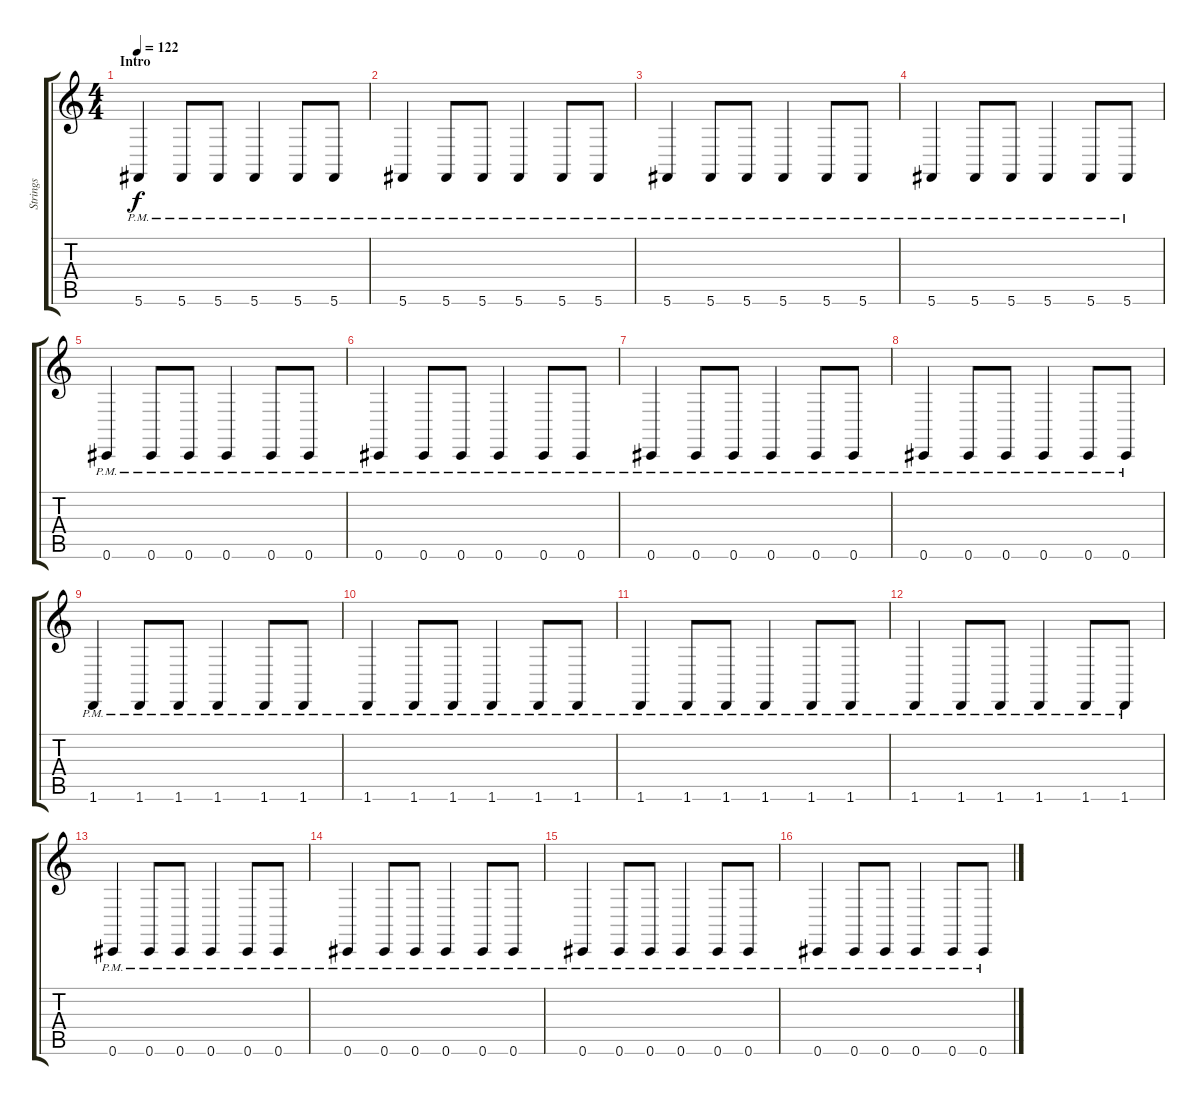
\track ("Strings" "Strings") {instrument stringensemble1}
\staff {score tabs}
\tuning (Db4 Ab3 E3 B2 Gb2 Db2) {hide}
\ts (4 4)
\section ("" "Intro")
\tempo 122
\clef g2
\ks c
5.6{pm}.4{dy f volume 13 balance 16 instrument distortionguitar} 5.6{pm}.8 5.6{pm}.8 5.6{pm}.4 5.6{pm}.8 5.6{pm}.8 |
5.6{pm}.4{volume 15 balance 16} 5.6{pm}.8 5.6{pm}.8 5.6{pm}.4 5.6{pm}.8 5.6{pm}.8 |
5.6{pm}.4{volume 15 balance 16} 5.6{pm}.8 5.6{pm}.8 5.6{pm}.4 5.6{pm}.8 5.6{pm}.8 |
5.6{pm}.4{volume 15 balance 16} 5.6{pm}.8 5.6{pm}.8 5.6{pm}.4 5.6{pm}.8 5.6{pm}.8 |
0.6{pm}.4{volume 13 balance 16} 0.6{pm}.8 0.6{pm}.8 0.6{pm}.4 0.6{pm}.8 0.6{pm}.8 |
0.6{pm}.4{volume 13 balance 16} 0.6{pm}.8 0.6{pm}.8 0.6{pm}.4 0.6{pm}.8 0.6{pm}.8 |
0.6{pm}.4{volume 13 balance 16} 0.6{pm}.8 0.6{pm}.8 0.6{pm}.4 0.6{pm}.8 0.6{pm}.8 |
0.6{pm}.4{volume 13 balance 16} 0.6{pm}.8 0.6{pm}.8 0.6{pm}.4 0.6{pm}.8 0.6{pm}.8 |
1.6{pm}.4{volume 13 balance 16} 1.6{pm}.8 1.6{pm}.8 1.6{pm}.4 1.6{pm}.8 1.6{pm}.8 |
1.6{pm}.4{volume 13 balance 16} 1.6{pm}.8 1.6{pm}.8 1.6{pm}.4 1.6{pm}.8 1.6{pm}.8 |
1.6{pm}.4{volume 13 balance 16} 1.6{pm}.8 1.6{pm}.8 1.6{pm}.4 1.6{pm}.8 1.6{pm}.8 |
1.6{pm}.4{volume 13 balance 16} 1.6{pm}.8 1.6{pm}.8 1.6{pm}.4 1.6{pm}.8 1.6{pm}.8 |
0.6{pm}.4{volume 13 balance 16} 0.6{pm}.8 0.6{pm}.8 0.6{pm}.4 0.6{pm}.8 0.6{pm}.8 |
0.6{pm}.4{volume 13 balance 16} 0.6{pm}.8 0.6{pm}.8 0.6{pm}.4 0.6{pm}.8 0.6{pm}.8 |
0.6{pm}.4{volume 13 balance 16} 0.6{pm}.8 0.6{pm}.8 0.6{pm}.4 0.6{pm}.8 0.6{pm}.8 |
0.6{pm}.4{volume 13 balance 16} 0.6{pm}.8 0.6{pm}.8 0.6{pm}.4 0.6{pm}.8 0.6{pm}.8
